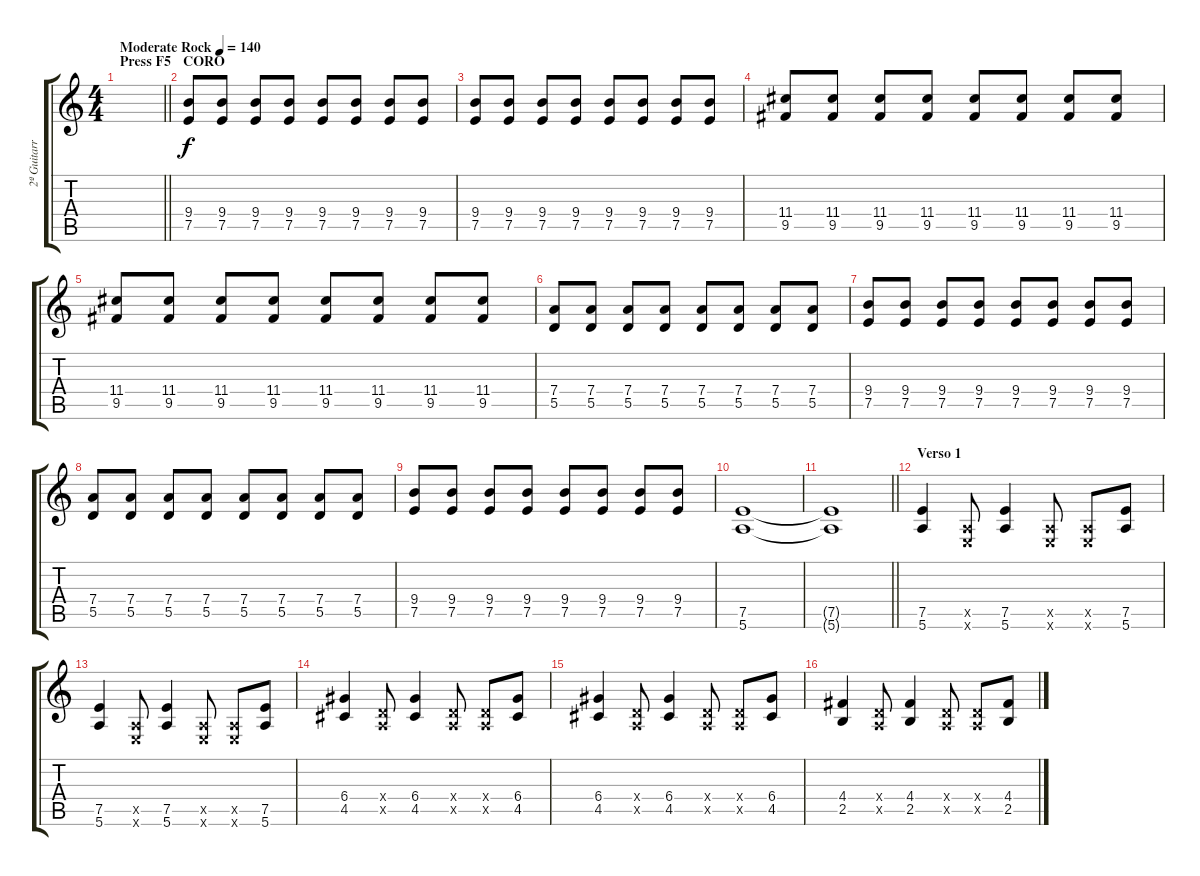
\track ("2ª Guitarra" "2ª Guitarr") {instrument distortionguitar}
\staff {score tabs}
\tuning (E4 B3 G3 D3 A2 E2) {hide}
\ts (4 4)
\section ("" "Press F5")
\tempo (140 "Moderate Rock")
\clef g2
\barLineRight lightlight
\ks c
|
\section ("" "CORO")
(9.4 7.5).8 (9.4 7.5).8 (9.4 7.5).8 (9.4 7.5).8 (9.4 7.5).8 (9.4 7.5).8 (9.4 7.5).8 (9.4 7.5).8 |
(9.4 7.5).8 (9.4 7.5).8 (9.4 7.5).8 (9.4 7.5).8 (9.4 7.5).8 (9.4 7.5).8 (9.4 7.5).8 (9.4 7.5).8 |
(11.4 9.5).8 (11.4 9.5).8 (11.4 9.5).8 (11.4 9.5).8 (11.4 9.5).8 (11.4 9.5).8 (11.4 9.5).8 (11.4 9.5).8 |
(11.4 9.5).8 (11.4 9.5).8 (11.4 9.5).8 (11.4 9.5).8 (11.4 9.5).8 (11.4 9.5).8 (11.4 9.5).8 (11.4 9.5).8 |
(7.4 5.5).8 (7.4 5.5).8 (7.4 5.5).8 (7.4 5.5).8 (7.4 5.5).8 (7.4 5.5).8 (7.4 5.5).8 (7.4 5.5).8 |
(9.4 7.5).8 (9.4 7.5).8 (9.4 7.5).8 (9.4 7.5).8 (9.4 7.5).8 (9.4 7.5).8 (9.4 7.5).8 (9.4 7.5).8 |
(7.4 5.5).8 (7.4 5.5).8 (7.4 5.5).8 (7.4 5.5).8 (7.4 5.5).8 (7.4 5.5).8 (7.4 5.5).8 (7.4 5.5).8 |
(9.4 7.5).8 (9.4 7.5).8 (9.4 7.5).8 (9.4 7.5).8 (9.4 7.5).8 (9.4 7.5).8 (9.4 7.5).8 (9.4 7.5).8 |
(7.5 5.6).1 |
\barLineRight lightlight
(7.5{t} 5.6{t}).1 |
\section ("" "Verso 1")
(7.5 5.6).4 (0.5{x} 0.6{x}).8 (7.5 5.6).4 (0.5{x} 0.6{x}).8 (0.5{x} 0.6{x}).8 (7.5 5.6).8 |
(7.5 5.6).4 (0.5{x} 0.6{x}).8 (7.5 5.6).4 (0.5{x} 0.6{x}).8 (0.5{x} 0.6{x}).8 (7.5 5.6).8 |
(6.4 4.5).4 (0.4{x} 0.5{x}).8 (6.4 4.5).4 (0.4{x} 0.5{x}).8 (0.4{x} 0.5{x}).8 (6.4 4.5).8 |
(6.4 4.5).4 (0.4{x} 0.5{x}).8 (6.4 4.5).4 (0.4{x} 0.5{x}).8 (0.4{x} 0.5{x}).8 (6.4 4.5).8 |
(4.4 2.5).4 (0.4{x} 0.5{x}).8 (4.4 2.5).4 (0.4{x} 0.5{x}).8 (0.4{x} 0.5{x}).8 (4.4 2.5).8
